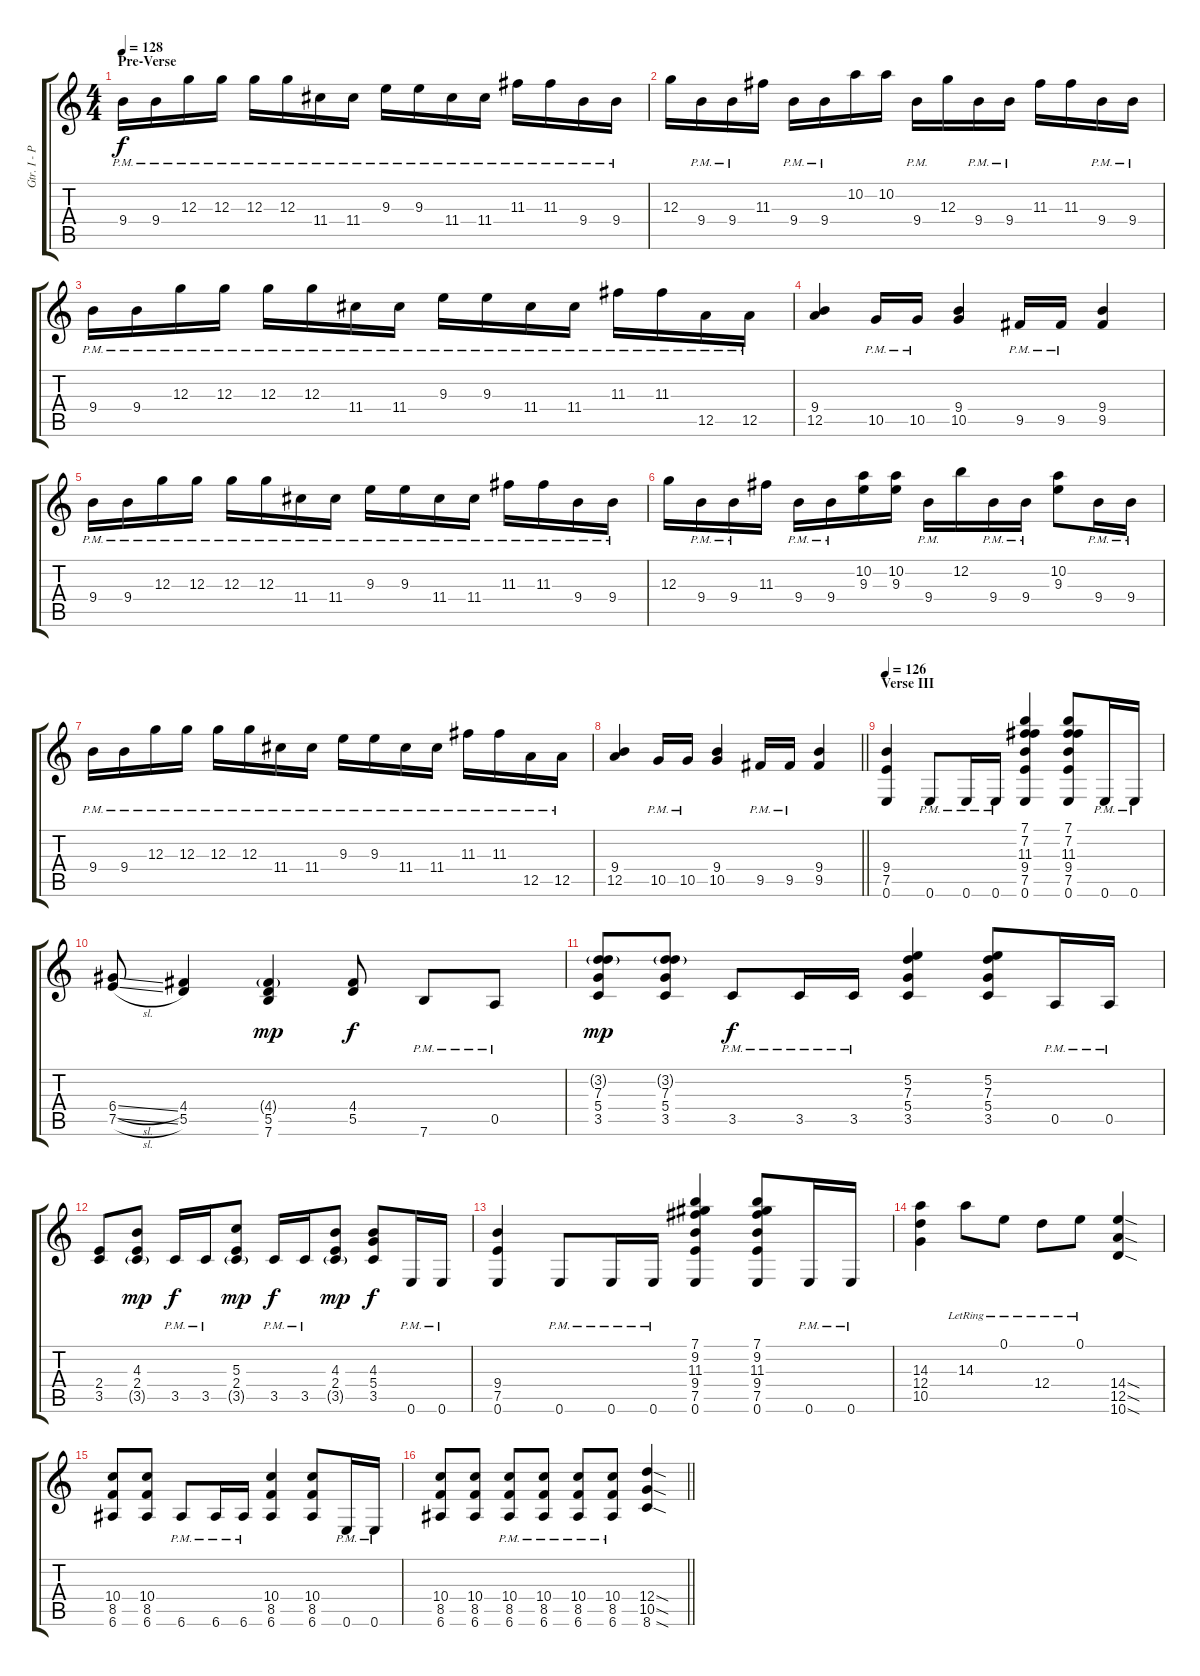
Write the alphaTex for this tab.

\track ("Gtr. I - Paul Masvidal (distortion)" "Gtr. I - P") {instrument distortionguitar}
\staff {score tabs}
\tuning (E4 B3 G3 D3 A2 E2) {hide}
\ts (4 4)
\section ("" "Pre-Verse")
\tempo 128
\clef g2
\ks c
9.4{pm}.16{dy f} 9.4{pm}.16 12.3{pm}.16 12.3{pm}.16 12.3{pm}.16 12.3{pm}.16 11.4{pm}.16 11.4{pm}.16 9.3{pm}.16 9.3{pm}.16 11.4{pm}.16 11.4{pm}.16 11.3{pm}.16 11.3{pm}.16 9.4{pm}.16 9.4{pm}.16 |
12.3.16 9.4{pm}.16 9.4{pm}.16 11.3.16 9.4{pm}.16 9.4{pm}.16 10.2.16 10.2.16 9.4{pm}.16 12.3.16 9.4{pm}.16 9.4{pm}.16 11.3.16 11.3.16 9.4{pm}.16 9.4{pm}.16 |
9.4{pm}.16 9.4{pm}.16 12.3{pm}.16 12.3{pm}.16 12.3{pm}.16 12.3{pm}.16 11.4{pm}.16 11.4{pm}.16 9.3{pm}.16 9.3{pm}.16 11.4{pm}.16 11.4{pm}.16 11.3{pm}.16 11.3{pm}.16 12.5{pm}.16 12.5{pm}.16 |
(9.4 12.5).4 10.5{pm}.16 10.5{pm}.16 (9.4 10.5).4 9.5{pm}.16 9.5{pm}.16 (9.4 9.5).4 |
9.4{pm}.16 9.4{pm}.16 12.3{pm}.16 12.3{pm}.16 12.3{pm}.16 12.3{pm}.16 11.4{pm}.16 11.4{pm}.16 9.3{pm}.16 9.3{pm}.16 11.4{pm}.16 11.4{pm}.16 11.3{pm}.16 11.3{pm}.16 9.4{pm}.16 9.4{pm}.16 |
12.3.16 9.4{pm}.16 9.4{pm}.16 11.3.16 9.4{pm}.16 9.4{pm}.16 (10.2 9.3).16 (10.2 9.3).16 9.4{pm}.16 12.2.16 9.4{pm}.16 9.4{pm}.16 (10.2 9.3).8 9.4{pm}.16 9.4{pm}.16 |
9.4{pm}.16 9.4{pm}.16 12.3{pm}.16 12.3{pm}.16 12.3{pm}.16 12.3{pm}.16 11.4{pm}.16 11.4{pm}.16 9.3{pm}.16 9.3{pm}.16 11.4{pm}.16 11.4{pm}.16 11.3{pm}.16 11.3{pm}.16 12.5{pm}.16 12.5{pm}.16 |
\barLineRight lightlight
(9.4 12.5).4 10.5{pm}.16 10.5{pm}.16 (9.4 10.5).4 9.5{pm}.16 9.5{pm}.16 (9.4 9.5).4 |
\section ("" "Verse III")
\tempo 126
(9.4 7.5 0.6).4 0.6{pm}.8 0.6{pm}.16 0.6{pm}.16 (7.1 7.2 11.3 9.4 7.5 0.6).4 (7.1 7.2 11.3 9.4 7.5 0.6).8 0.6{pm}.16 0.6{pm}.16 |
(6.4{sl} 7.5{sl}).8 (4.4 5.5).4 (4.4{g} 5.5 7.6).4{dy mp} (4.4 5.5).8{dy f} 7.6{pm}.8 0.5{pm}.8 |
(3.2{g} 7.3 5.4 3.5).8{dy mp} (3.2{g} 7.3 5.4 3.5).8 3.5{pm}.8{dy f} 3.5{pm}.16 3.5{pm}.16 (5.2 7.3 5.4 3.5).4 (5.2 7.3 5.4 3.5).8 0.5{pm}.16 0.5{pm}.16 |
(2.4 3.5).8 (4.3 2.4 3.5{g}).8{dy mp} 3.5{pm}.16{dy f} 3.5{pm}.16 (5.3 2.4 3.5{g}).8{dy mp} 3.5{pm}.16{dy f} 3.5{pm}.16 (4.3 2.4 3.5{g}).8{dy mp} (4.3 5.4 3.5).8{dy f} 0.6{pm}.16 0.6{pm}.16 |
(9.4 7.5 0.6).4 0.6{pm}.8 0.6{pm}.16 0.6{pm}.16 (7.1 9.2 11.3 9.4 7.5 0.6).4 (7.1 9.2 11.3 9.4 7.5 0.6).8 0.6{pm}.16 0.6{pm}.16 |
(14.3 12.4 10.5).4 14.3{lr}.8 0.1{lr}.8 12.4{lr}.8 0.1{lr}.8 (14.4{sod} 12.5{sod} 10.6{sod}).4 |
(10.4 8.5 6.6).8 (10.4 8.5 6.6).8 6.6{pm}.8 6.6{pm}.16 6.6{pm}.16 (10.4 8.5 6.6).4 (10.4 8.5 6.6).8 0.6{pm}.16 0.6{pm}.16 |
\barLineRight lightlight
(10.4 8.5 6.6).8 (10.4 8.5 6.6).8 (10.4{pm} 8.5{pm} 6.6{pm}).8 (10.4{pm} 8.5{pm} 6.6{pm}).8 (10.4{pm} 8.5{pm} 6.6{pm}).8 (10.4{pm} 8.5{pm} 6.6{pm}).8 (12.4{sod} 10.5{sod} 8.6{sod}).4
